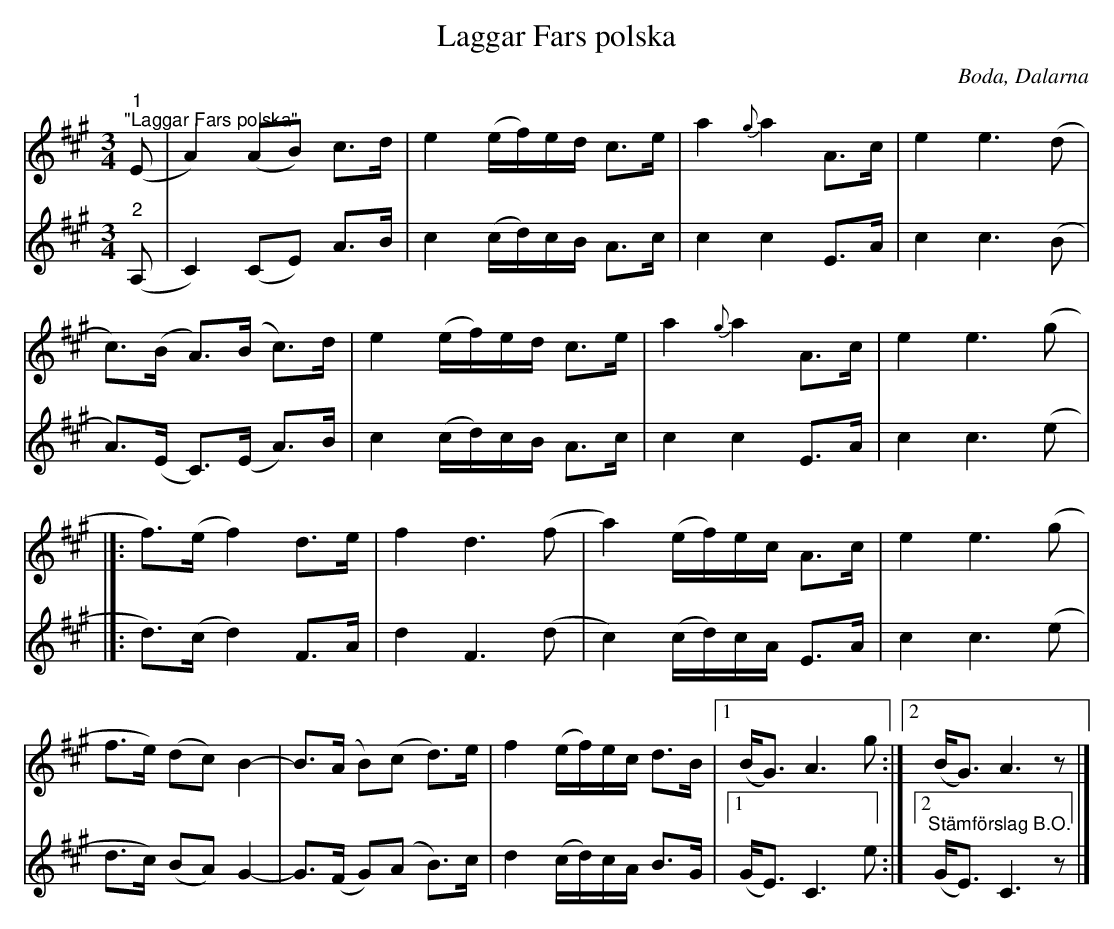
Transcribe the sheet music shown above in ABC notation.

X:1
T:Laggar Fars polska
O:Boda, Dalarna
L:1/8
M:3/4
K:A
V:1
"^1""^\"Laggar Fars polska\"" (E | A2) (AB) c>d | e2 (e/f/)e/d/ c>e | a2{g} a2 A>c | e2 e3 (d |
c>)(B A>)(B c>)d | e2 (e/f/)e/d/ c>e | a2{g} a2 A>c | e2 e3 (g |]:
f>)(e f2) d>e | f2 d3 (f | a2) (e/f/)e/c/ A>c | e2 e3 (g |
f>e) (dc) B2- | B>(A B)(c d>)e | f2 (e/f/)e/c/ d>B |1 (B<G) A3 g :|2 (B<G) A3 z |]
V:2
"^2" (A, | C2) (CE) A>B | c2 (c/d/)c/B/ A>c | c2 c2 E>A | c2 c3 (B |
A>)(E C>)(E A>)B | c2 (c/d/)c/B/ A>c | c2 c2 E>A | c2 c3 (e |]:
d>)(c d2) F>A | d2 F3 (d | c2) (c/d/)c/A/ E>A | c2 c3 (e |
d>c) (BA) G2- | G>(F G)(A B>)c | d2 (c/d/)c/A/ B>G |1 (G<E) C3 e :|2 "^Stämförslag B.O." (G<E) C3 z |]
